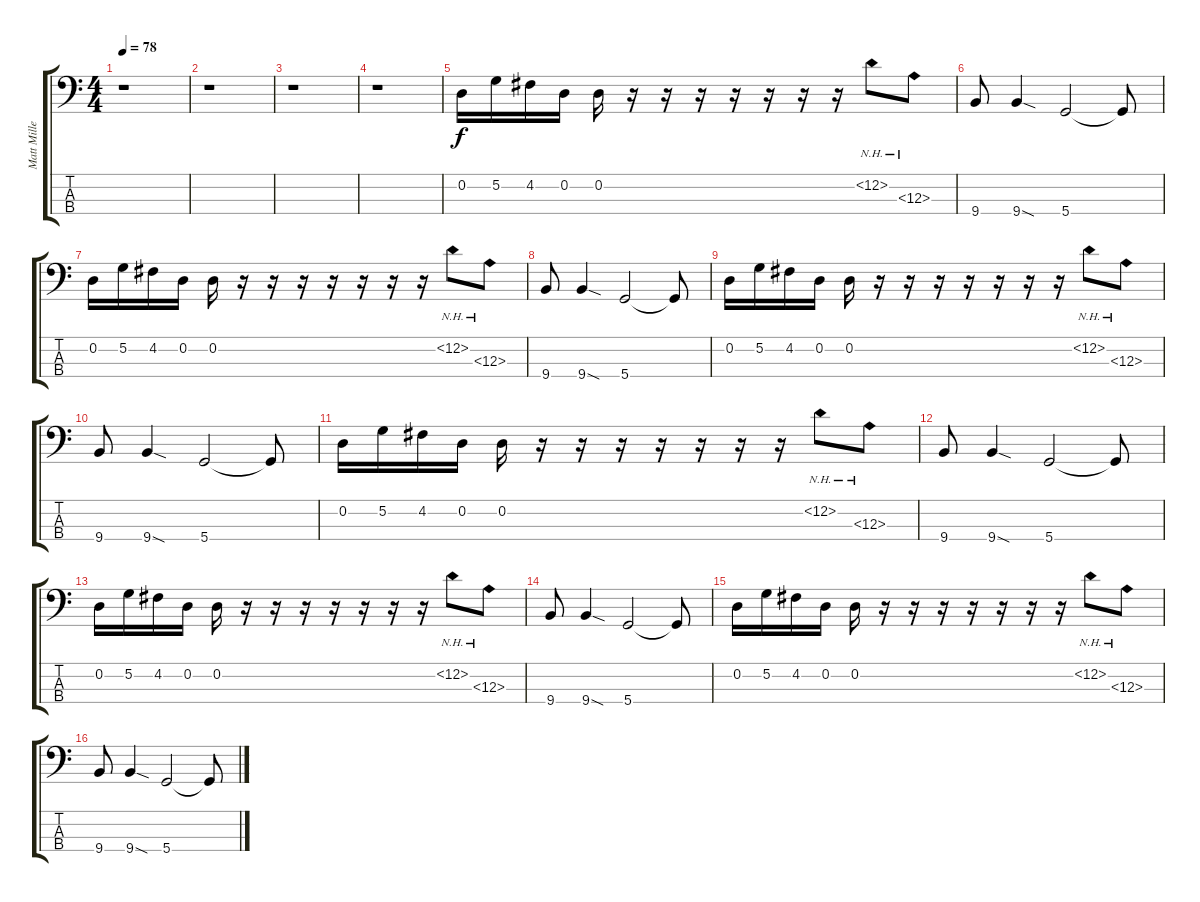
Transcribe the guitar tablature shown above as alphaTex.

\track ("Matt Miller" "Matt Mille") {instrument electricbassfinger}
\staff {score tabs}
\tuning (G2 D2 A1 D1) {hide}
\ts (4 4)
\tempo 78
\clef f4
\ks c
r.1{dy f instrument electricbassfinger} |
r.1 |
r.1 |
r.1 |
0.2.16 5.2.16 4.2.16 0.2.16 0.2.16 r.16 r.16 r.16 r.16 r.16 r.16 r.16 12.2{nh}.8 12.3{nh}.8 |
9.4.8 9.4{sod}.4 5.4.2 5.4{t}.8 |
0.2.16 5.2.16 4.2.16 0.2.16 0.2.16 r.16 r.16 r.16 r.16 r.16 r.16 r.16 12.2{nh}.8 12.3{nh}.8 |
9.4.8 9.4{sod}.4 5.4.2 5.4{t}.8 |
0.2.16 5.2.16 4.2.16 0.2.16 0.2.16 r.16 r.16 r.16 r.16 r.16 r.16 r.16 12.2{nh}.8 12.3{nh}.8 |
9.4.8 9.4{sod}.4 5.4.2 5.4{t}.8 |
0.2.16 5.2.16 4.2.16 0.2.16 0.2.16 r.16 r.16 r.16 r.16 r.16 r.16 r.16 12.2{nh}.8 12.3{nh}.8 |
9.4.8 9.4{sod}.4 5.4.2 5.4{t}.8 |
0.2.16 5.2.16 4.2.16 0.2.16 0.2.16 r.16 r.16 r.16 r.16 r.16 r.16 r.16 12.2{nh}.8 12.3{nh}.8 |
9.4.8 9.4{sod}.4 5.4.2 5.4{t}.8 |
0.2.16 5.2.16 4.2.16 0.2.16 0.2.16 r.16 r.16 r.16 r.16 r.16 r.16 r.16 12.2{nh}.8 12.3{nh}.8 |
9.4.8 9.4{sod}.4 5.4.2 5.4{t}.8
